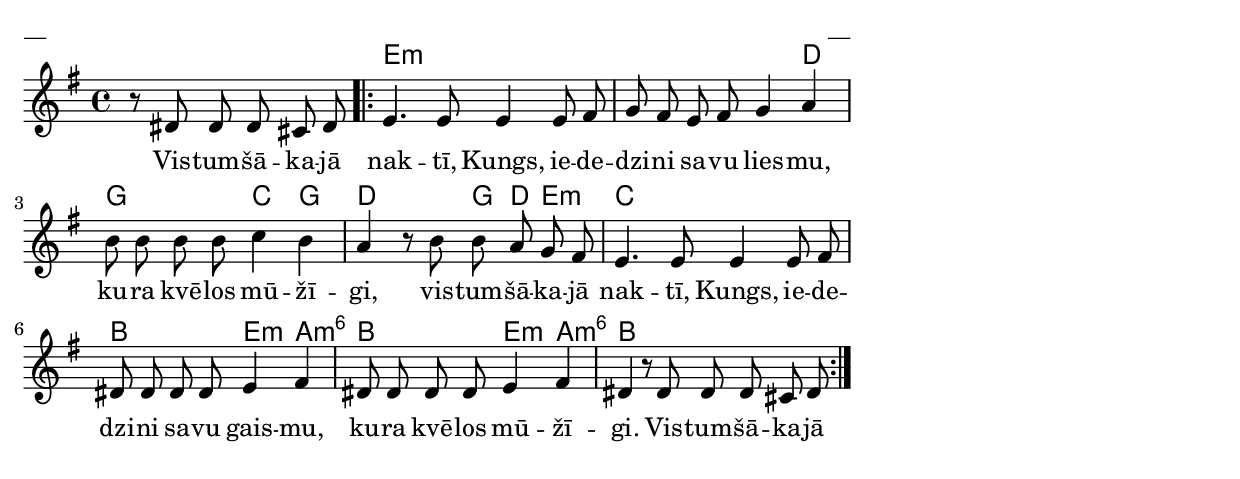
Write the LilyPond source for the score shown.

\version "2.13.18"


\paper {
line-width = 14\cm
left-margin = 0.4\cm
between-system-padding = 0.1\cm
between-system-space = 0.1\cm
}

\layout {
indent = #0
ragged-last = ##f
}

chordsA = \chordmode {
s2. e1.:min s4 d4 g2 c4 g d2 g8 d e4:min c1 b2 e4:min a:min6 b2 e4:min a:min6 b1
}

voiceA = \relative c'{
\clef "treble"
\key e \minor
\time 4/4
\partial 2.

r8 dis dis dis cis dis |
\repeat volta 2 { e4. e8 e4 e8 fis | g fis e fis g4 a | b8 b b b c4 b | a r8 b b a g fis | e4. e8 e4 e8 fis | dis dis dis dis e4 fis | dis8 dis dis dis e4 fis | dis r8 dis dis dis cis dis
}
}
lyricA = \lyricmode {
Vis -- tum -- šā -- ka -- jā nak -- tī, Kungs, ie -- de -- dzi -- ni sa -- vu lies -- mu, ku -- ra kvē -- los mū -- žī -- gi, vis -- tum -- šā -- ka -- jā nak -- tī, Kungs, ie -- de -- dzi -- ni sa -- vu gais -- mu, ku -- ra kvē -- los mū -- žī -- gi. Vis -- tum -- šā -- ka -- jā
}


fullScore = <<
\new ChordNames { \chordsA }
\new Staff {
<<
\new Voice = "voiceA" { \oneVoice \autoBeamOff \voiceA }
\lyricsto "voiceA" \new Lyrics \lyricA
>>
}
>>


\score {
\fullScore
\header { piece = "__" opus = "__" }
}
\markup { \with-color #(x11-color 'white) \sans \smaller "aaa" }
\score {
\unfoldRepeats
\fullScore
\midi {
\context { \Staff \remove "Staff_performer" }
\context { \Voice \consists "Staff_performer" }
}
}